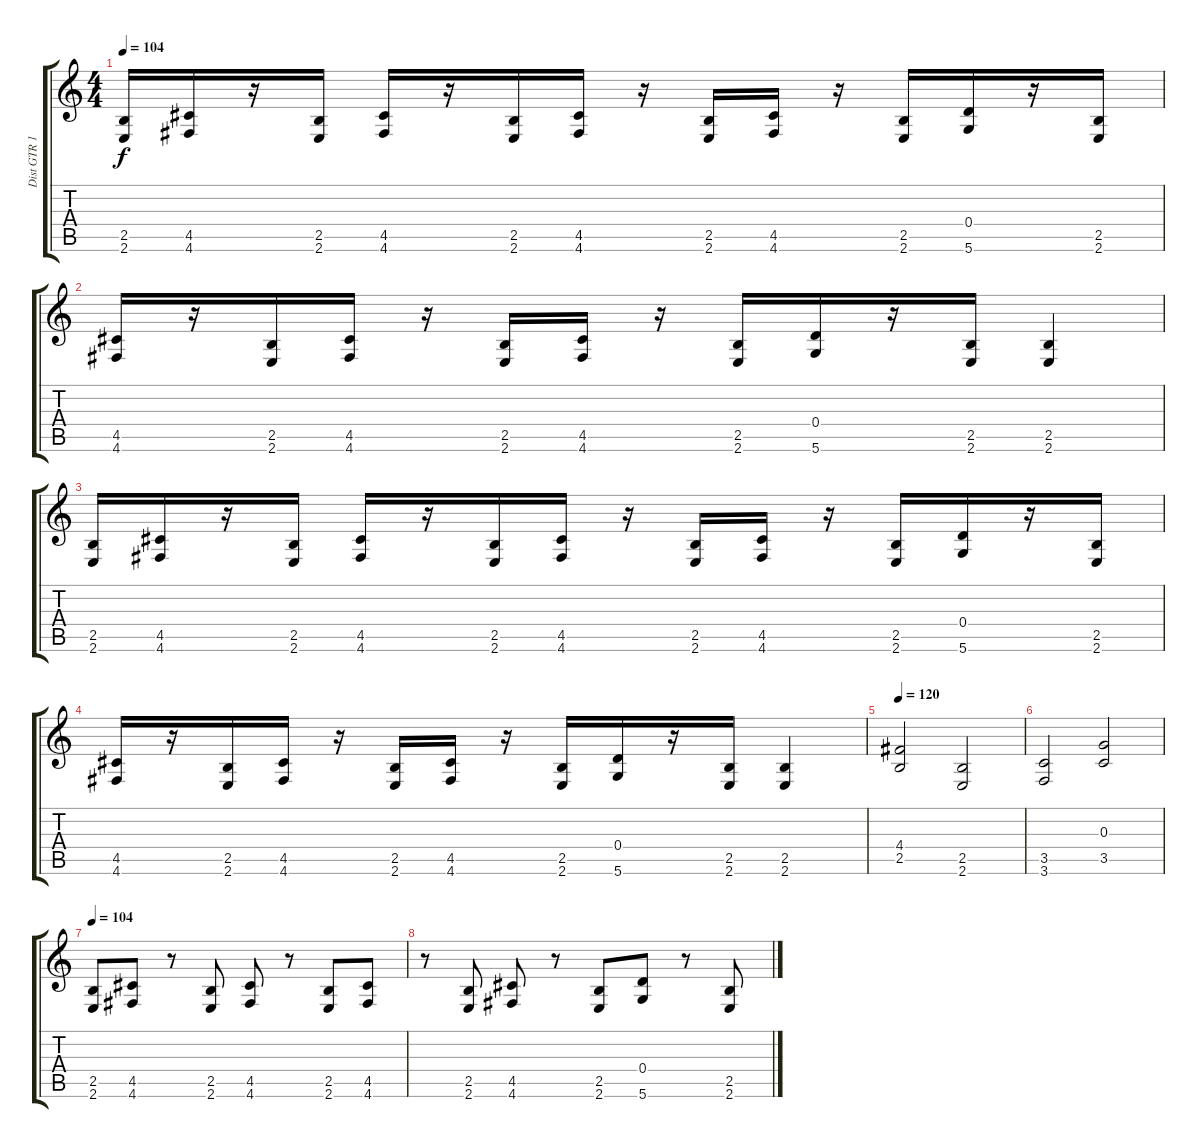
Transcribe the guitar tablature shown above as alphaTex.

\track ("Dist GTR 1" "Dist GTR 1") {instrument distortionguitar}
\staff {score tabs}
\tuning (E4 B3 G3 D3 A2 D2) {hide}
\ts (4 4)
\tempo 104
\clef g2
\ks c
(2.5 2.6).16{dy f} (4.5 4.6).16 r.16 (2.5 2.6).16 (4.5 4.6).16 r.16 (2.5 2.6).16 (4.5 4.6).16 r.16 (2.5 2.6).16 (4.5 4.6).16 r.16 (2.5 2.6).16 (0.4 5.6).16 r.16 (2.5 2.6).16 |
(4.5 4.6).16 r.16 (2.5 2.6).16 (4.5 4.6).16 r.16 (2.5 2.6).16 (4.5 4.6).16 r.16 (2.5 2.6).16 (0.4 5.6).16 r.16 (2.5 2.6).16 (2.5 2.6).4 |
(2.5 2.6).16 (4.5 4.6).16 r.16 (2.5 2.6).16 (4.5 4.6).16 r.16 (2.5 2.6).16 (4.5 4.6).16 r.16 (2.5 2.6).16 (4.5 4.6).16 r.16 (2.5 2.6).16 (0.4 5.6).16 r.16 (2.5 2.6).16 |
(4.5 4.6).16 r.16 (2.5 2.6).16 (4.5 4.6).16 r.16 (2.5 2.6).16 (4.5 4.6).16 r.16 (2.5 2.6).16 (0.4 5.6).16 r.16 (2.5 2.6).16 (2.5 2.6).4 |
\tempo 120
(4.4 2.5).2 (2.5 2.6).2 |
(3.5 3.6).2 (0.3 3.5).2 |
\tempo 104
(2.5 2.6).8 (4.5 4.6).8 r.8 (2.5 2.6).8 (4.5 4.6).8 r.8 (2.5 2.6).8 (4.5 4.6).8 |
r.8 (2.5 2.6).8 (4.5 4.6).8 r.8 (2.5 2.6).8 (0.4 5.6).8 r.8 (2.5 2.6).8
